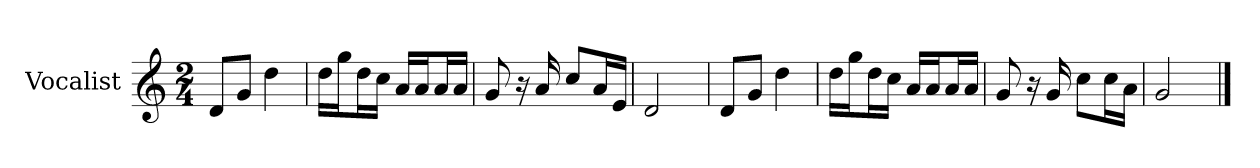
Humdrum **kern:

**kern
*part1
*staff1
*I"Vocalist
*k[]
*C:
*M2/4
=
8dL
8gJ
4dd
=1
16ddLL
16ggJ
16ddL
16ccJJ
16aLL
16aJ
16aL
16aJJ
=2
8g
16r
16a
8ccL
16aL
16eJJ
=3
2d
=4
8dL
8gJ
4dd
=5
16ddLL
16ggJ
16ddL
16ccJJ
16aLL
16aJ
16aL
16aJJ
=6
8g
16r
16g
8ccL
16ccL
16aJJ
=7
2g
==
*-
